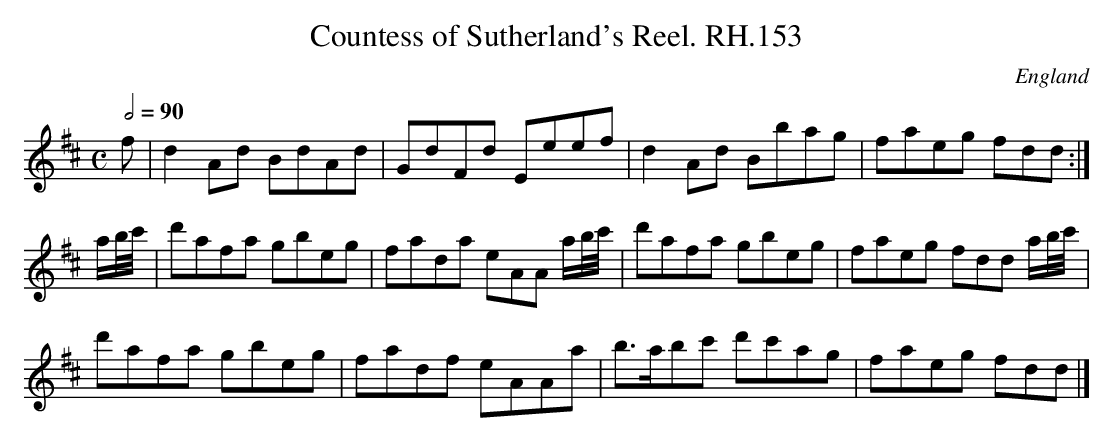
X:1
T:Countess of Sutherland's Reel. RH.153
L:1/8
M:C
O:England
Q:1/2=90
K:D
f|d2Ad BdAd|GdFd Eeef|d2Ad Bbag|faeg fdd:|
a/b/4c'/4|d'afa gbeg|fada eAA a/b/4c'/4|\
d'afa gbeg|faeg fdd a/b/4c'/4|!
d'afa gbeg|fadf eAAa|b>abc' d'c'ag|faeg fdd|]
